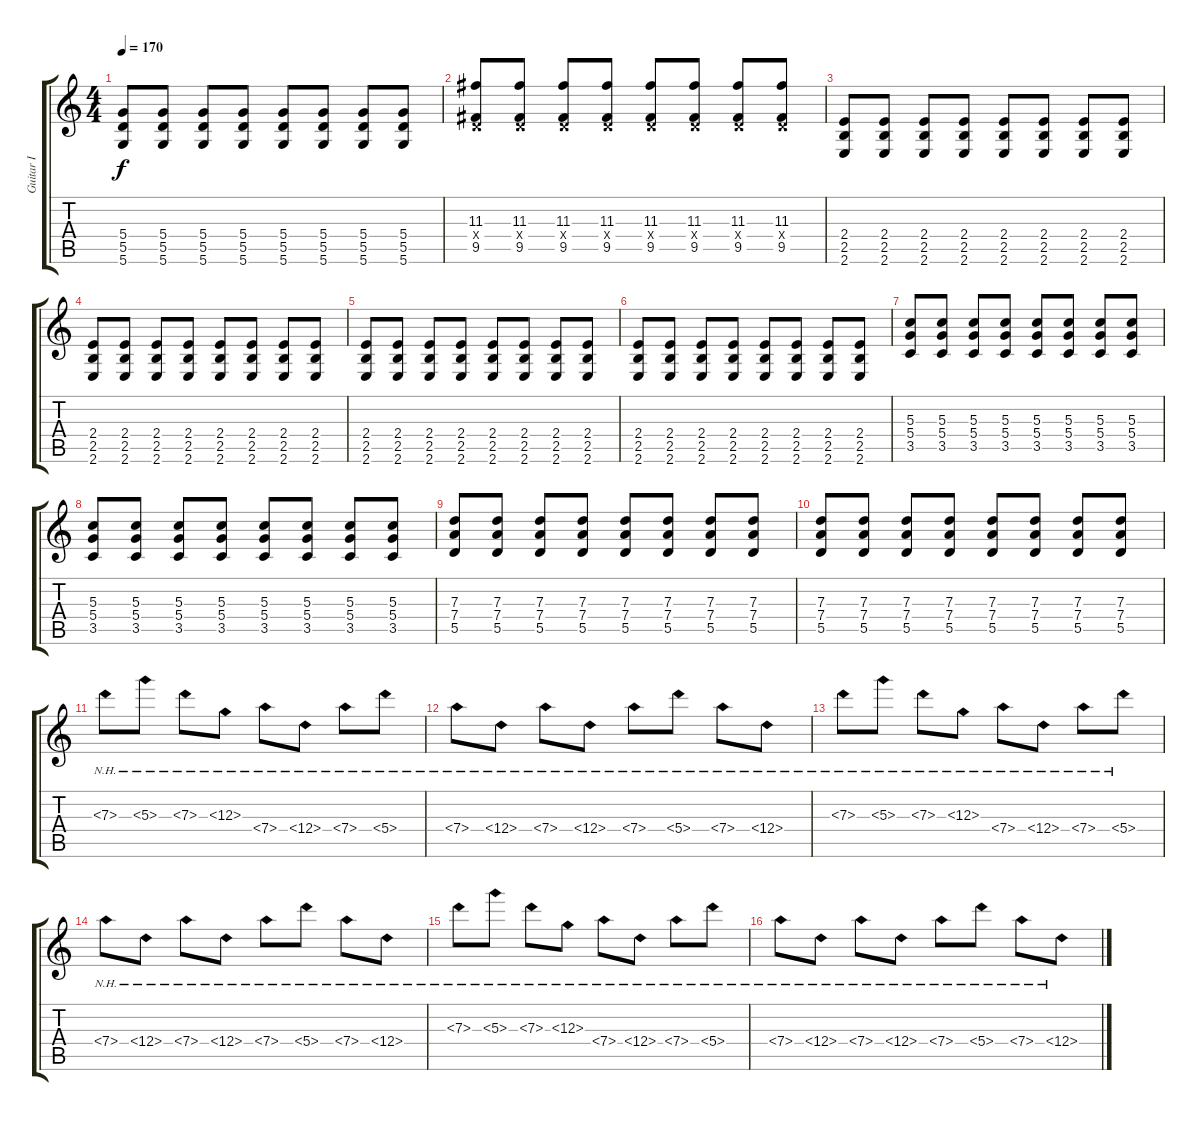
\track ("Guitar I" "Guitar I") {instrument overdrivenguitar}
\staff {score tabs}
\tuning (E4 B3 G3 D3 A2 D2) {hide}
\ts (4 4)
\tempo 170
\clef g2
\ks c
(5.4 5.5 5.6).8{dy f} (5.4 5.5 5.6).8 (5.4 5.5 5.6).8 (5.4 5.5 5.6).8 (5.4 5.5 5.6).8 (5.4 5.5 5.6).8 (5.4 5.5 5.6).8 (5.4 5.5 5.6).8 |
(11.3 0.4{x} 9.5).8 (11.3 0.4{x} 9.5).8 (11.3 0.4{x} 9.5).8 (11.3 0.4{x} 9.5).8 (11.3 0.4{x} 9.5).8 (11.3 0.4{x} 9.5).8 (11.3 0.4{x} 9.5).8 (11.3 0.4{x} 9.5).8 |
(2.4 2.5 2.6).8 (2.4 2.5 2.6).8 (2.4 2.5 2.6).8 (2.4 2.5 2.6).8 (2.4 2.5 2.6).8 (2.4 2.5 2.6).8 (2.4 2.5 2.6).8 (2.4 2.5 2.6).8 |
(2.4 2.5 2.6).8 (2.4 2.5 2.6).8 (2.4 2.5 2.6).8 (2.4 2.5 2.6).8 (2.4 2.5 2.6).8 (2.4 2.5 2.6).8 (2.4 2.5 2.6).8 (2.4 2.5 2.6).8 |
(2.4 2.5 2.6).8 (2.4 2.5 2.6).8 (2.4 2.5 2.6).8 (2.4 2.5 2.6).8 (2.4 2.5 2.6).8 (2.4 2.5 2.6).8 (2.4 2.5 2.6).8 (2.4 2.5 2.6).8 |
(2.4 2.5 2.6).8 (2.4 2.5 2.6).8 (2.4 2.5 2.6).8 (2.4 2.5 2.6).8 (2.4 2.5 2.6).8 (2.4 2.5 2.6).8 (2.4 2.5 2.6).8 (2.4 2.5 2.6).8 |
(5.3 5.4 3.5).8 (5.3 5.4 3.5).8 (5.3 5.4 3.5).8 (5.3 5.4 3.5).8 (5.3 5.4 3.5).8 (5.3 5.4 3.5).8 (5.3 5.4 3.5).8 (5.3 5.4 3.5).8 |
(5.3 5.4 3.5).8 (5.3 5.4 3.5).8 (5.3 5.4 3.5).8 (5.3 5.4 3.5).8 (5.3 5.4 3.5).8 (5.3 5.4 3.5).8 (5.3 5.4 3.5).8 (5.3 5.4 3.5).8 |
(7.3 7.4 5.5).8 (7.3 7.4 5.5).8 (7.3 7.4 5.5).8 (7.3 7.4 5.5).8 (7.3 7.4 5.5).8 (7.3 7.4 5.5).8 (7.3 7.4 5.5).8 (7.3 7.4 5.5).8 |
(7.3 7.4 5.5).8 (7.3 7.4 5.5).8 (7.3 7.4 5.5).8 (7.3 7.4 5.5).8 (7.3 7.4 5.5).8 (7.3 7.4 5.5).8 (7.3 7.4 5.5).8 (7.3 7.4 5.5).8 |
7.3{nh}.8{volume 9} 5.3{nh}.8 7.3{nh}.8 0.3{nh}.8 7.4{nh}.8 0.4{nh}.8 7.4{nh}.8 5.4{nh}.8 |
7.4{nh}.8 0.4{nh}.8 7.4{nh}.8 0.4{nh}.8 7.4{nh}.8 5.4{nh}.8 7.4{nh}.8 0.4{nh}.8 |
7.3{nh}.8 5.3{nh}.8 7.3{nh}.8 0.3{nh}.8 7.4{nh}.8 0.4{nh}.8 7.4{nh}.8 5.4{nh}.8 |
7.4{nh}.8 0.4{nh}.8 7.4{nh}.8 0.4{nh}.8 7.4{nh}.8 5.4{nh}.8 7.4{nh}.8 0.4{nh}.8 |
7.3{nh}.8 5.3{nh}.8 7.3{nh}.8 0.3{nh}.8 7.4{nh}.8 0.4{nh}.8 7.4{nh}.8 5.4{nh}.8 |
7.4{nh}.8 0.4{nh}.8 7.4{nh}.8 0.4{nh}.8 7.4{nh}.8 5.4{nh}.8 7.4{nh}.8 0.4{nh}.8
